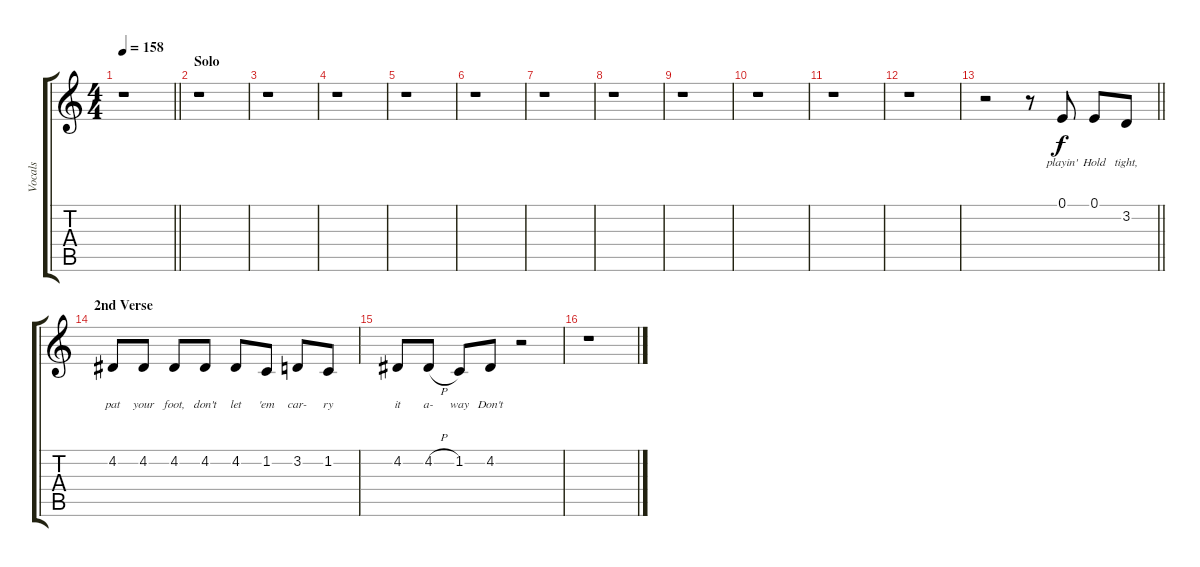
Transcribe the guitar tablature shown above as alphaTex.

\track ("Vocals" "Vocals") {instrument bassoon}
\staff {score tabs}
\tuning (E4 B3 G3 D3 A2 E2) {hide}
\ts (4 4)
\tempo 158
\clef g2
\barLineRight lightlight
\ks c
r.1{dy f} |
\section ("" "Solo")
r.1 |
r.1 |
r.1 |
r.1 |
r.1 |
r.1 |
r.1 |
r.1 |
r.1 |
r.1 |
r.1 |
\barLineRight lightlight
r.2 r.8 0.1.8{lyrics (0 "playin'") lyrics (1 "") lyrics (2 "") lyrics (3 "") lyrics (4 "")} 0.1.8{lyrics (0 "Hold") lyrics (1 "") lyrics (2 "") lyrics (3 "") lyrics (4 "")} 3.2.8{lyrics (0 "tight,") lyrics (1 "") lyrics (2 "") lyrics (3 "") lyrics (4 "")} |
\section ("" "2nd Verse")
4.2.8{lyrics (0 "pat") lyrics (1 "") lyrics (2 "") lyrics (3 "") lyrics (4 "")} 4.2.8{lyrics (0 "your") lyrics (1 "") lyrics (2 "") lyrics (3 "") lyrics (4 "")} 4.2.8{lyrics (0 "foot,") lyrics (1 "") lyrics (2 "") lyrics (3 "") lyrics (4 "")} 4.2.8{lyrics (0 "don't") lyrics (1 "") lyrics (2 "") lyrics (3 "") lyrics (4 "")} 4.2.8{lyrics (0 "let") lyrics (1 "") lyrics (2 "") lyrics (3 "") lyrics (4 "")} 1.2.8{lyrics (0 "'em") lyrics (1 "") lyrics (2 "") lyrics (3 "") lyrics (4 "")} 3.2.8{lyrics (0 "car-") lyrics (1 "") lyrics (2 "") lyrics (3 "") lyrics (4 "")} 1.2.8{lyrics (0 "ry") lyrics (1 "") lyrics (2 "") lyrics (3 "") lyrics (4 "")} |
4.2.8{lyrics (0 "it") lyrics (1 "") lyrics (2 "") lyrics (3 "") lyrics (4 "")} 4.2{h}.8{lyrics (0 "a-") lyrics (1 "") lyrics (2 "") lyrics (3 "") lyrics (4 "")} 1.2.8{lyrics (0 "way") lyrics (1 "") lyrics (2 "") lyrics (3 "") lyrics (4 "")} 4.2.8{lyrics (0 "Don't") lyrics (1 "") lyrics (2 "") lyrics (3 "") lyrics (4 "")} r.2 |
r.1
